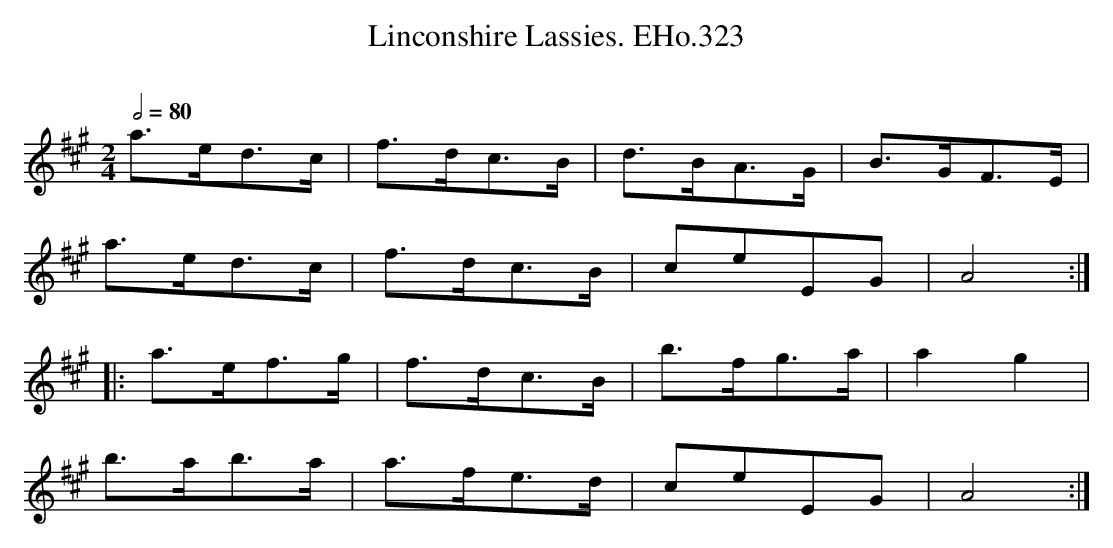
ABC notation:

X:1
T:Linconshire Lassies. EHo.323
M:2/4
L:1/8
Q:1/2=80
O:
K:A
a>ed>c | f>dc>B | d>BA>G | B>GF>E |
a>ed>c | f>dc>B | ceEG | A4 :|
|: a>ef>g | f>dc>B | b>fg>a | a2g2 |
b>ab>a | a>fe>d | ceEG | A4 :|
